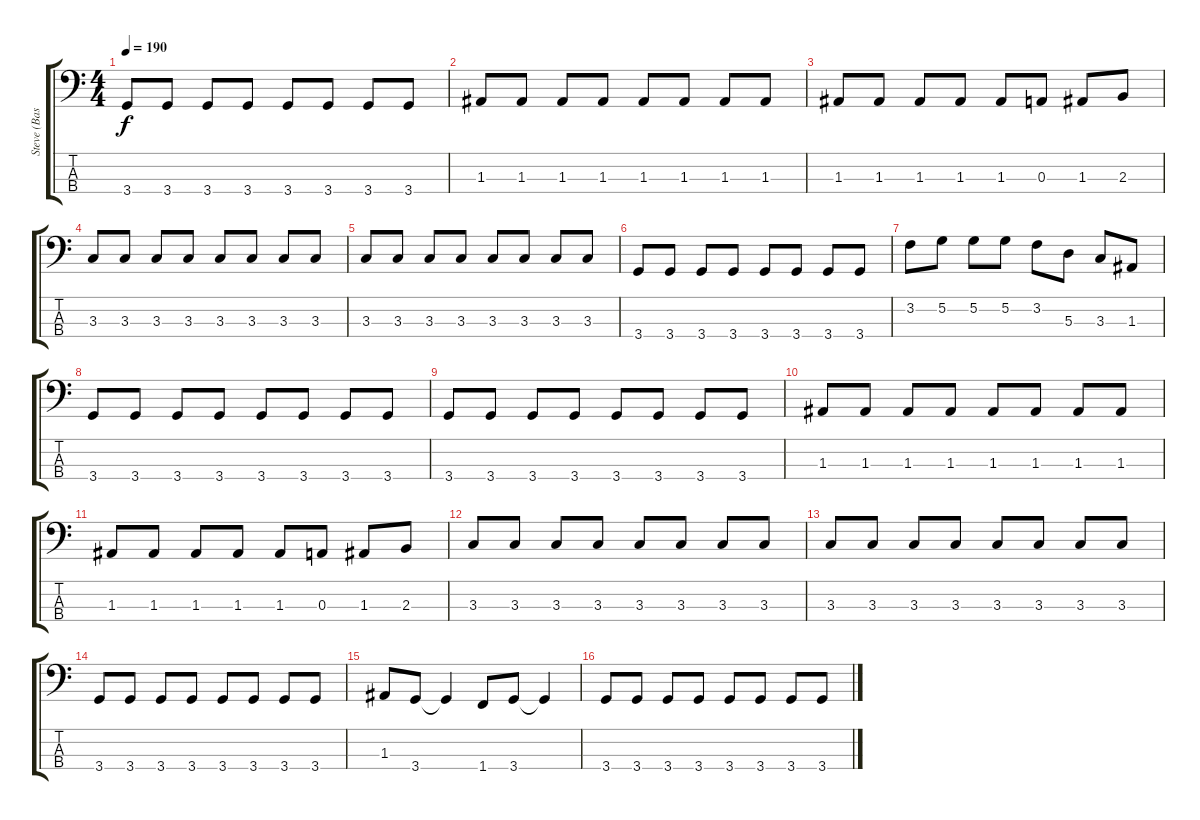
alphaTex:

\track ("Steve (Bass)" "Steve (Bas") {instrument electricbassfinger}
\staff {score tabs}
\tuning (G2 D2 A1 E1) {hide}
\ts (4 4)
\tempo 190
\clef f4
\ks c
3.4.8{dy f} 3.4.8 3.4.8 3.4.8 3.4.8 3.4.8 3.4.8 3.4.8 |
1.3.8 1.3.8 1.3.8 1.3.8 1.3.8 1.3.8 1.3.8 1.3.8 |
1.3.8 1.3.8 1.3.8 1.3.8 1.3.8 0.3.8 1.3.8 2.3.8 |
3.3.8 3.3.8 3.3.8 3.3.8 3.3.8 3.3.8 3.3.8 3.3.8 |
3.3.8 3.3.8 3.3.8 3.3.8 3.3.8 3.3.8 3.3.8 3.3.8 |
3.4.8 3.4.8 3.4.8 3.4.8 3.4.8 3.4.8 3.4.8 3.4.8 |
3.2.8 5.2.8 5.2.8 5.2.8 3.2.8 5.3.8 3.3.8 1.3.8 |
3.4.8 3.4.8 3.4.8 3.4.8 3.4.8 3.4.8 3.4.8 3.4.8 |
3.4.8 3.4.8 3.4.8 3.4.8 3.4.8 3.4.8 3.4.8 3.4.8 |
1.3.8 1.3.8 1.3.8 1.3.8 1.3.8 1.3.8 1.3.8 1.3.8 |
1.3.8 1.3.8 1.3.8 1.3.8 1.3.8 0.3.8 1.3.8 2.3.8 |
3.3.8 3.3.8 3.3.8 3.3.8 3.3.8 3.3.8 3.3.8 3.3.8 |
3.3.8 3.3.8 3.3.8 3.3.8 3.3.8 3.3.8 3.3.8 3.3.8 |
3.4.8 3.4.8 3.4.8 3.4.8 3.4.8 3.4.8 3.4.8 3.4.8 |
1.3.8 3.4.8 3.4{t}.4 1.4.8 3.4.8 3.4{t}.4 |
3.4.8 3.4.8 3.4.8 3.4.8 3.4.8 3.4.8 3.4.8 3.4.8
